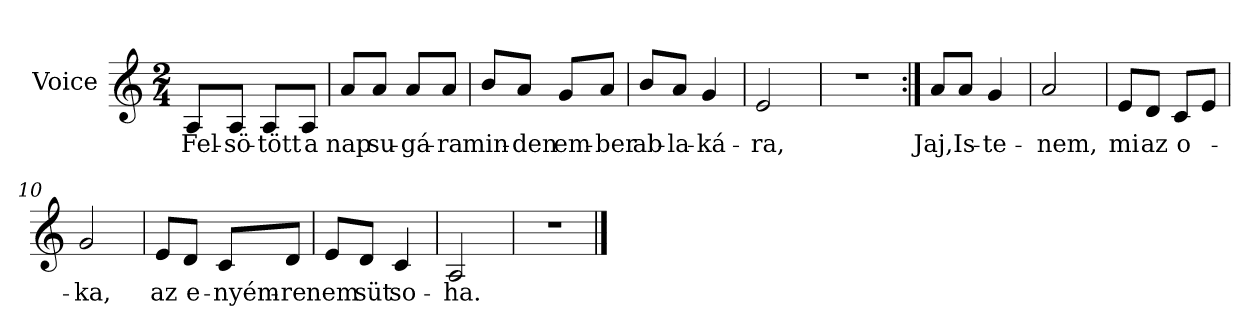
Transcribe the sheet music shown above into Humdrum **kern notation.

**kern	**text
*part1	*part1
*staff1	*staff1
*I"Voice	*
*clefG2	*
*k[]	*
*C:	*
*M2/4	*
=1	=1
8A/L	Fel-
8A/J	-sö-
8A/L	-tött
8A/J	a
=2	=2
8a/L	nap
8a/J	su-
8a/L	-gá-
8a/J	-ra
=3	=3
8b/L	min-
8a/J	-den
8g/L	em-
8a/J	-ber
=4	=4
8b/L	ab-
8a/J	-la-
4g/	-ká-
=5	=5
2e/	-ra,
=6	=6
2r	.
!!LO:LB:g=z
=7:|!	=7:|!
8a/L	Jaj,
8a/J	Is-
4g/	-te-
=8	=8
2a/	-nem,
=9	=9
8e/L	mi
8d/J	az
8c/L	o-
8e/J	.
=10	=10
2g/	-ka,
=11	=11
8e/L	az
8d/J	e-
8c/L	-nyém-
8d/J	-re
=12	=12
8e/L	nem
8d/J	süt
4c/	so-
=13	=13
2A/	-ha.-
=14	=14
2r	.
==	==
*-	*-
